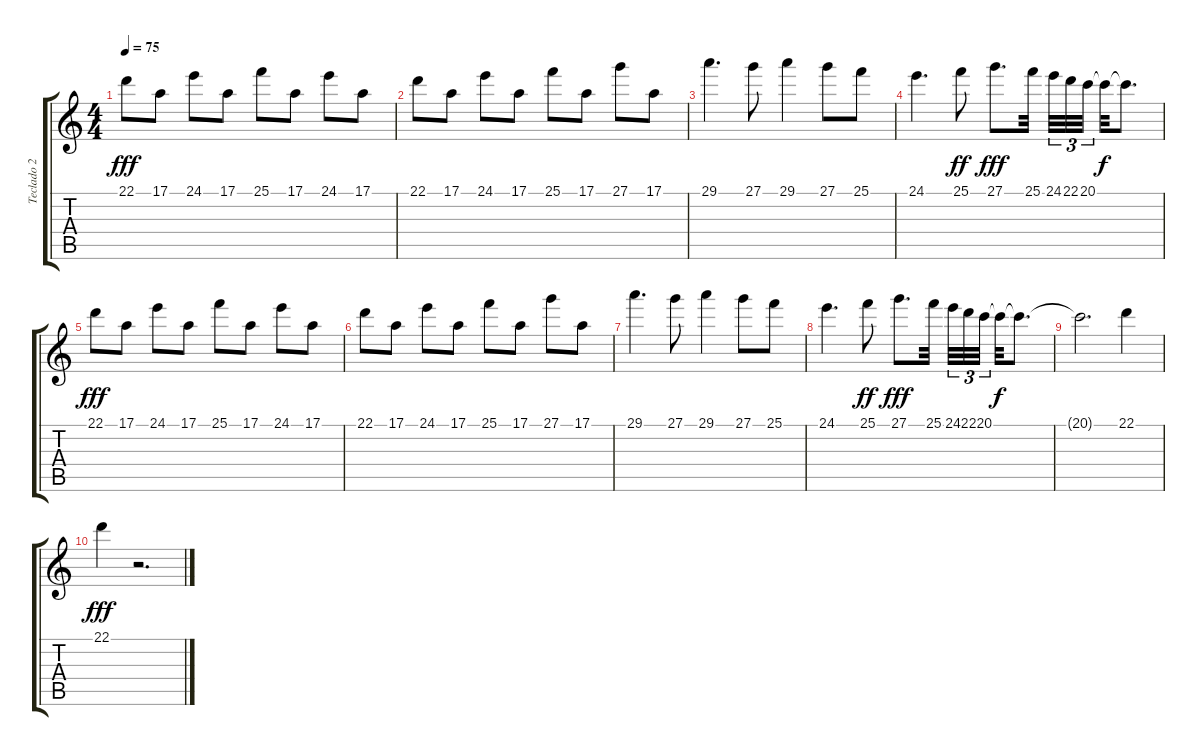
\track ("Teclado 2 derecha" "Teclado 2 ") {instrument acousticgrandpiano}
\staff {score tabs}
\tuning (E4 B3 G3 D3 A2 E2) {hide}
\ts (4 4)
\tempo 75
\clef g2
\ks c
22.1.8{dy fff} 17.1.8 24.1.8 17.1.8 25.1.8 17.1.8 24.1.8 17.1.8 |
22.1.8 17.1.8 24.1.8 17.1.8 25.1.8 17.1.8 27.1.8 17.1.8 |
29.1.4{d} 27.1.8 29.1.4 27.1.8 25.1.8 |
24.1.4{d} 25.1.8{dy ff} 27.1.8{d dy fff} 25.1.32{beam splitsecondary} 24.1.32{tu (3 2)} 22.1.32{tu (3 2)} 20.1.32{tu (3 2) beam splitsecondary} 20.1{t}.32{dy f} 20.1{t}.8{d} |
22.1.8{dy fff} 17.1.8 24.1.8 17.1.8 25.1.8 17.1.8 24.1.8 17.1.8 |
22.1.8 17.1.8 24.1.8 17.1.8 25.1.8 17.1.8 27.1.8 17.1.8 |
29.1.4{d} 27.1.8 29.1.4 27.1.8 25.1.8 |
24.1.4{d} 25.1.8{dy ff} 27.1.8{d dy fff} 25.1.32{beam splitsecondary} 24.1.32{tu (3 2)} 22.1.32{tu (3 2)} 20.1.32{tu (3 2) beam splitsecondary} 20.1{t}.32{dy f} 20.1{t}.8{d} |
20.1{t}.2{d} 22.1.4 |
22.1.4{dy fff} r.2{d}
